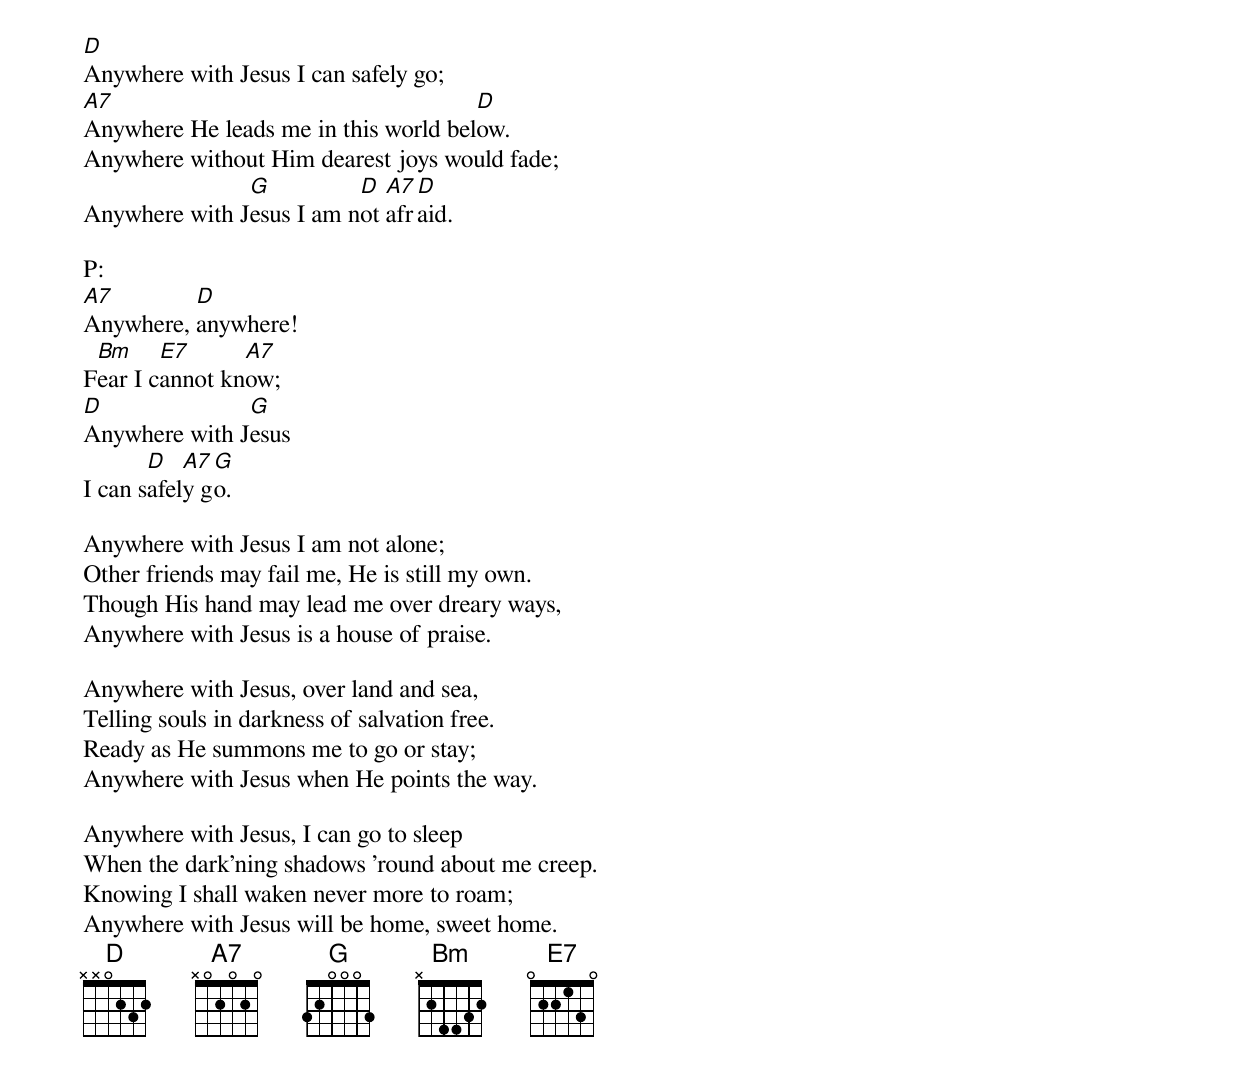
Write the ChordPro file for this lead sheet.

[D]Anywhere with Jesus I can safely go;
[A7]Anywhere He leads me in this world bel[D]ow.
Anywhere without Him dearest joys would fade;
Anywhere with J[G]esus I am n[D]ot [A7]afr[D]aid.

P:
[A7]Anywhere, [D]anywhere!
F[Bm]ear I c[E7]annot kn[A7]ow;
[D]Anywhere with J[G]esus
I can s[D]afel[A7]y g[G]o.

Anywhere with Jesus I am not alone;
Other friends may fail me, He is still my own.
Though His hand may lead me over dreary ways,
Anywhere with Jesus is a house of praise.

Anywhere with Jesus, over land and sea,
Telling souls in darkness of salvation free.
Ready as He summons me to go or stay;
Anywhere with Jesus when He points the way.

Anywhere with Jesus, I can go to sleep
When the dark'ning shadows 'round about me creep.
Knowing I shall waken never more to roam;
Anywhere with Jesus will be home, sweet home.
